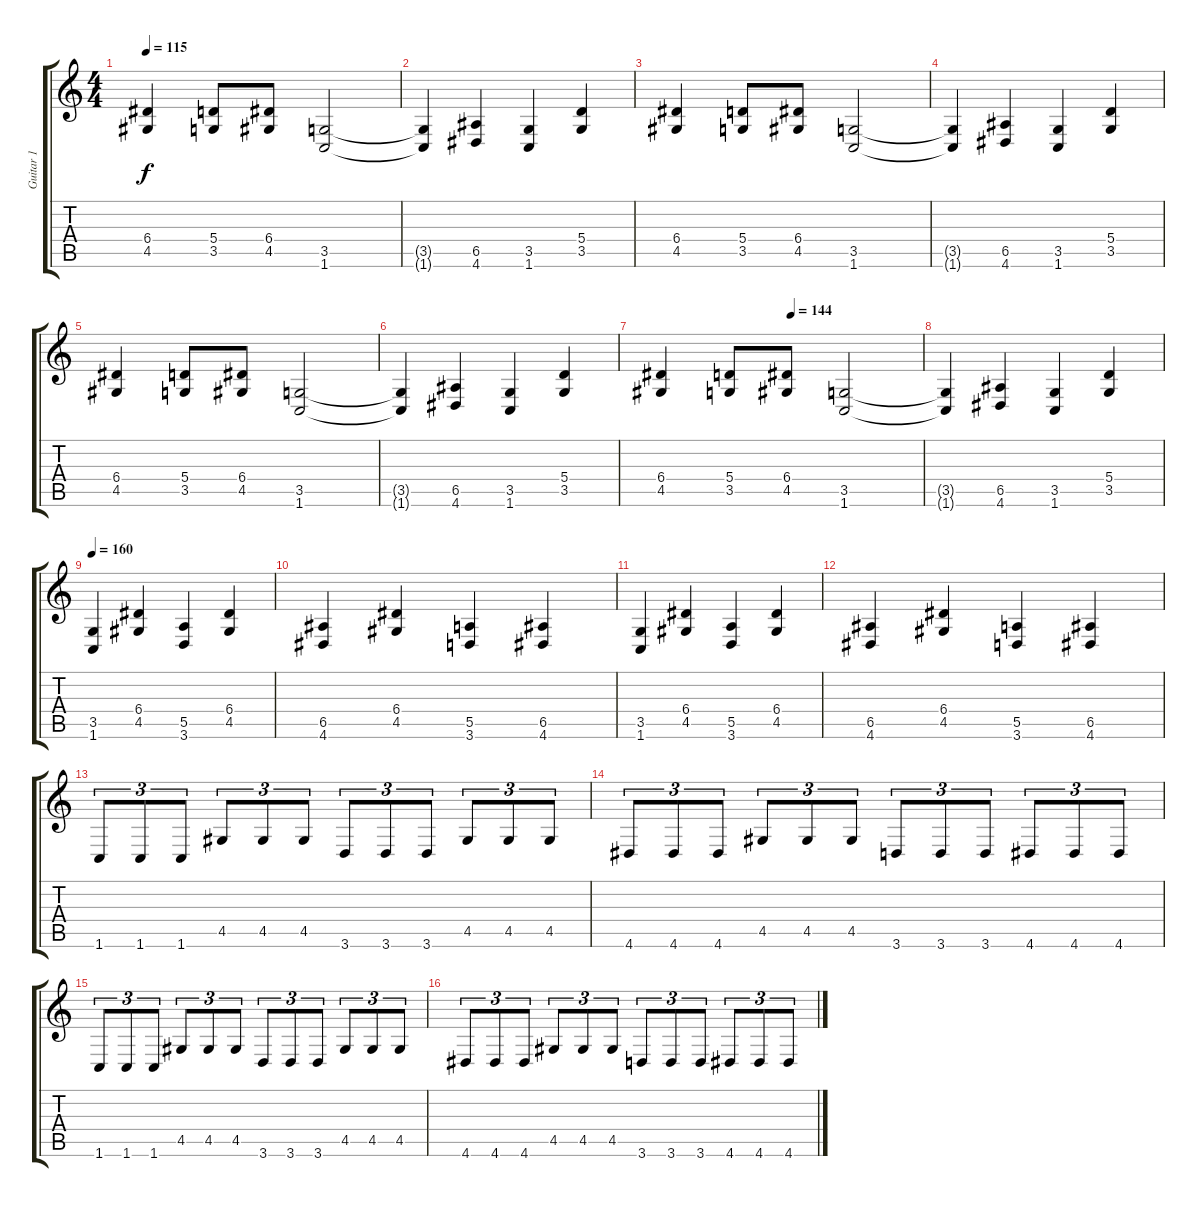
\track ("Guitar 1" "Guitar 1") {instrument distortionguitar}
\staff {score tabs}
\tuning (B3 Gb3 D3 A2 E2 B1) {hide}
\ts (4 4)
\tempo 115
\clef g2
\ks c
(6.4 4.5).4{dy f instrument distortionguitar} (5.4 3.5).8 (6.4 4.5).8 (3.5 1.6).2 |
(3.5{t} 1.6{t}).4 (6.5 4.6).4 (3.5 1.6).4 (5.4 3.5).4 |
(6.4 4.5).4 (5.4 3.5).8 (6.4 4.5).8 (3.5 1.6).2 |
(3.5{t} 1.6{t}).4 (6.5 4.6).4 (3.5 1.6).4 (5.4 3.5).4 |
(6.4 4.5).4 (5.4 3.5).8 (6.4 4.5).8 (3.5 1.6).2 |
(3.5{t} 1.6{t}).4 (6.5 4.6).4 (3.5 1.6).4 (5.4 3.5).4 |
\tempo (144 0.5)
(6.4 4.5).4 (5.4 3.5).8 (6.4 4.5).8 (3.5 1.6).2 |
(3.5{t} 1.6{t}).4 (6.5 4.6).4 (3.5 1.6).4 (5.4 3.5).4 |
\tempo 160
(3.5 1.6).4 (6.4 4.5).4 (5.5 3.6).4 (6.4 4.5).4 |
(6.5 4.6).4 (6.4 4.5).4 (5.5 3.6).4 (6.5 4.6).4 |
(3.5 1.6).4 (6.4 4.5).4 (5.5 3.6).4 (6.4 4.5).4 |
(6.5 4.6).4 (6.4 4.5).4 (5.5 3.6).4 (6.5 4.6).4 |
1.6.8{tu (3 2)} 1.6.8{tu (3 2)} 1.6.8{tu (3 2)} 4.5.8{tu (3 2)} 4.5.8{tu (3 2)} 4.5.8{tu (3 2)} 3.6.8{tu (3 2)} 3.6.8{tu (3 2)} 3.6.8{tu (3 2)} 4.5.8{tu (3 2)} 4.5.8{tu (3 2)} 4.5.8{tu (3 2)} |
4.6.8{tu (3 2)} 4.6.8{tu (3 2)} 4.6.8{tu (3 2)} 4.5.8{tu (3 2)} 4.5.8{tu (3 2)} 4.5.8{tu (3 2)} 3.6.8{tu (3 2)} 3.6.8{tu (3 2)} 3.6.8{tu (3 2)} 4.6.8{tu (3 2)} 4.6.8{tu (3 2)} 4.6.8{tu (3 2)} |
1.6.8{tu (3 2)} 1.6.8{tu (3 2)} 1.6.8{tu (3 2)} 4.5.8{tu (3 2)} 4.5.8{tu (3 2)} 4.5.8{tu (3 2)} 3.6.8{tu (3 2)} 3.6.8{tu (3 2)} 3.6.8{tu (3 2)} 4.5.8{tu (3 2)} 4.5.8{tu (3 2)} 4.5.8{tu (3 2)} |
4.6.8{tu (3 2)} 4.6.8{tu (3 2)} 4.6.8{tu (3 2)} 4.5.8{tu (3 2)} 4.5.8{tu (3 2)} 4.5.8{tu (3 2)} 3.6.8{tu (3 2)} 3.6.8{tu (3 2)} 3.6.8{tu (3 2)} 4.6.8{tu (3 2)} 4.6.8{tu (3 2)} 4.6.8{tu (3 2)}
